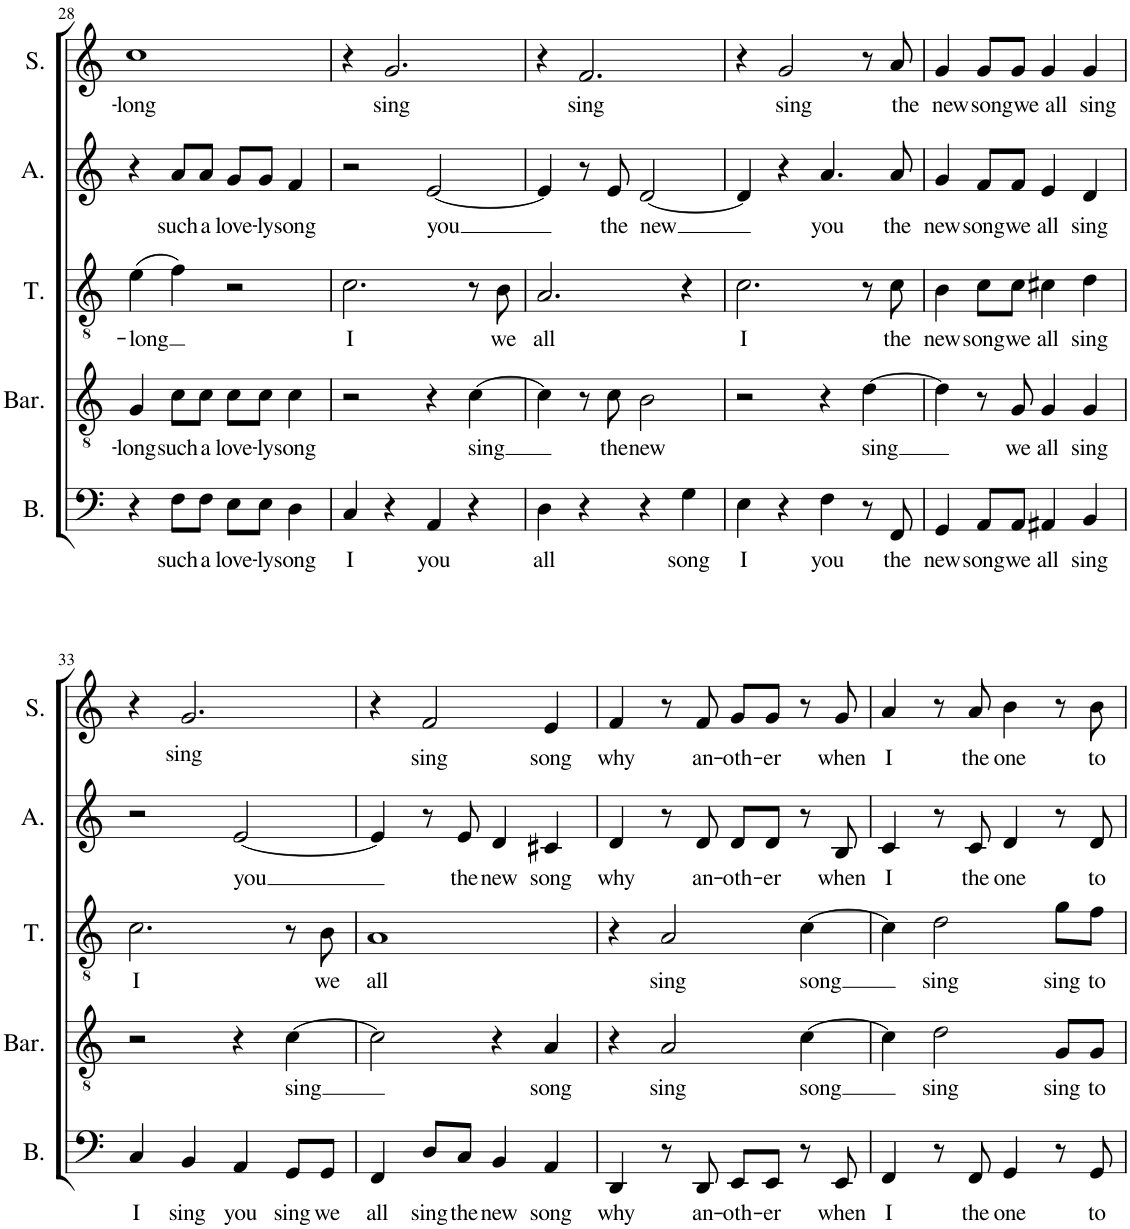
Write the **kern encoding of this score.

**kern	**text	**kern	**text	**kern	**text	**kern	**text	**kern	**text
*part5	*part5	*part4	*part4	*part3	*part3	*part2	*part2	*part1	*part1
*staff5	*staff5	*staff4	*staff4	*staff3	*staff3	*staff2	*staff2	*staff1	*staff1
*I"Bass	*	*I"Baritone	*	*I"Tenor	*	*I"Alto	*	*I"Soprano	*
*I'B.	*	*I'Bar.	*	*I'T.	*	*I'A.	*	*I'S.	*
!!LO:PB:g=z
*clefF4	*	*clefGv2	*	*clefGv2	*	*clefG2	*	*clefG2	*
*k[]	*	*k[]	*	*k[]	*	*k[]	*	*k[]	*
*M4/4	*	*M4/4	*	*M4/4	*	*M4/4	*	*M4/4	*
=28	=28	=28	=28	=28	=28	=28	=28	=28	=28
!	!	!	!LO:LY:b	!	!LO:LY:b	!	!	!	!LO:LY:b
4r	.	4G/	-long	(4e\	-long	4r	.	1cc	-long
!	!LO:LY:b	!	!LO:LY:b	!	!	!	!LO:LY:b	!	!
8F\L	such	8c\L	such	4f\)	.	8a/L	such	.	.
!	!LO:LY:b	!	!LO:LY:b	!	!	!	!LO:LY:b	!	!
8F\J	a	8c\J	a	.	.	8a/J	a	.	.
!	!LO:LY:b	!	!LO:LY:b	!	!	!	!LO:LY:b	!	!
8E\L	love-	8c\L	love-	2r	.	8g/L	love-	.	.
!	!LO:LY:b	!	!LO:LY:b	!	!	!	!LO:LY:b	!	!
8E\J	-ly	8c\J	-ly	.	.	8g/J	-ly	.	.
!	!LO:LY:b	!	!LO:LY:b	!	!	!	!LO:LY:b	!	!
4D\	song	4c\	song	.	.	4f/	song	.	.
=29	=29	=29	=29	=29	=29	=29	=29	=29	=29
!	!LO:LY:b	!	!	!	!LO:LY:b	!	!	!	!
4C/	I	2r	.	2.c\	I	2r	.	4r	.
!	!	!	!	!	!	!	!	!	!LO:LY:b
4r	.	.	.	.	.	.	.	2.g/	sing
!	!LO:LY:b	!	!	!	!	!	!LO:LY:b	!	!
4AA/	you	4r	.	.	.	[2e/	you	.	.
!	!	!	!LO:LY:b	!	!	!	!	!	!
4r	.	[4c\	sing	8r	.	.	.	.	.
!	!	!	!	!	!LO:LY:b	!	!	!	!
.	.	.	.	8B\	we	.	.	.	.
=30	=30	=30	=30	=30	=30	=30	=30	=30	=30
!	!LO:LY:b	!	!	!	!LO:LY:b	!	!	!	!
4D\	all	4c\]	.	2.A/	all	4e/]	.	4r	.
!	!	!	!	!	!	!	!	!	!LO:LY:b
4r	.	8r	.	.	.	8r	.	2.f/	sing
!	!	!	!LO:LY:b	!	!	!	!LO:LY:b	!	!
.	.	8c\	the	.	.	8e/	the	.	.
!	!	!	!LO:LY:b	!	!	!	!LO:LY:b	!	!
4r	.	2B\	new	.	.	[2d/	new	.	.
!	!LO:LY:b	!	!	!	!	!	!	!	!
4G\	song	.	.	4r	.	.	.	.	.
=31	=31	=31	=31	=31	=31	=31	=31	=31	=31
!	!LO:LY:b	!	!	!	!LO:LY:b	!	!	!	!
4E\	I	2r	.	2.c\	I	4d/]	.	4r	.
!	!	!	!	!	!	!	!	!	!LO:LY:b
4r	.	.	.	.	.	4r	.	2g/	sing
!	!LO:LY:b	!	!	!	!	!	!LO:LY:b	!	!
4F\	you	4r	.	.	.	4.a/	you	.	.
!	!	!	!LO:LY:b	!	!	!	!	!	!
8r	.	[4d\	sing	8r	.	.	.	8r	.
!	!LO:LY:b	!	!	!	!LO:LY:b	!	!LO:LY:b	!	!LO:LY:b
8FF/	the	.	.	8c\	the	8a/	the	8a/	the
=32	=32	=32	=32	=32	=32	=32	=32	=32	=32
!	!LO:LY:b	!	!	!	!LO:LY:b	!	!LO:LY:b	!	!LO:LY:b
4GG/	new	4d\]	.	4B\	new	4g/	new	4g/	new
!	!LO:LY:b	!	!	!	!LO:LY:b	!	!LO:LY:b	!	!LO:LY:b
8AA/L	song	8r	.	8c\L	song	8f/L	song	8g/L	song
!	!LO:LY:b	!	!LO:LY:b	!	!LO:LY:b	!	!LO:LY:b	!	!LO:LY:b
8AA/J	we	8G/	we	8c\J	we	8f/J	we	8g/J	we
!	!LO:LY:b	!	!LO:LY:b	!	!LO:LY:b	!	!LO:LY:b	!	!LO:LY:b
4AA#X/	all	4G/	all	4c#X\	all	4e/	all	4g/	all
!	!LO:LY:b	!	!LO:LY:b	!	!LO:LY:b	!	!LO:LY:b	!	!LO:LY:b
4BB/	sing	4G/	sing	4d\	sing	4d/	sing	4g/	sing
!!LO:LB:g=z
=33	=33	=33	=33	=33	=33	=33	=33	=33	=33
!	!LO:LY:b	!	!	!	!LO:LY:b	!	!	!	!
4C/	I	2r	.	2.c\	I	2r	.	4r	.
!	!LO:LY:b	!	!	!	!	!	!	!	!LO:LY:b
4BB/	sing	.	.	.	.	.	.	2.g/	sing
!	!LO:LY:b	!	!	!	!	!	!LO:LY:b	!	!
4AA/	you	4r	.	.	.	[2e/	you	.	.
!	!LO:LY:b	!	!LO:LY:b	!	!	!	!	!	!
8GG/L	sing	[4c\	sing	8r	.	.	.	.	.
!	!LO:LY:b	!	!	!	!LO:LY:b	!	!	!	!
8GG/J	we	.	.	8B\	we	.	.	.	.
=34	=34	=34	=34	=34	=34	=34	=34	=34	=34
!	!LO:LY:b	!	!	!	!LO:LY:b	!	!	!	!
4FF/	all	2c\]	.	1A	all	4e/]	.	4r	.
!	!LO:LY:b	!	!	!	!	!	!	!	!LO:LY:b
8D/L	sing	.	.	.	.	8r	.	2f/	sing
!	!LO:LY:b	!	!	!	!	!	!LO:LY:b	!	!
8C/J	the	.	.	.	.	8e/	the	.	.
!	!LO:LY:b	!	!	!	!	!	!LO:LY:b	!	!
4BB/	new	4r	.	.	.	4d/	new	.	.
!	!LO:LY:b	!	!LO:LY:b	!	!	!	!LO:LY:b	!	!LO:LY:b
4AA/	song	4A/	song	.	.	4c#X/	song	4e/	song
=35	=35	=35	=35	=35	=35	=35	=35	=35	=35
!	!LO:LY:b	!	!	!	!	!	!LO:LY:b	!	!LO:LY:b
4DD/	why	4r	.	4r	.	4d/	why	4f/	why
!	!	!	!LO:LY:b	!	!LO:LY:b	!	!	!	!
8r	.	2A/	sing	2A/	sing	8r	.	8r	.
!	!LO:LY:b	!	!	!	!	!	!LO:LY:b	!	!LO:LY:b
8DD/	an-	.	.	.	.	8d/	an-	8f/	an-
!	!LO:LY:b	!	!	!	!	!	!LO:LY:b	!	!LO:LY:b
8EE/L	-oth-	.	.	.	.	8d/L	-oth-	8g/L	-oth-
!	!LO:LY:b	!	!	!	!	!	!LO:LY:b	!	!LO:LY:b
8EE/J	-er	.	.	.	.	8d/J	-er	8g/J	-er
!	!	!	!LO:LY:b	!	!LO:LY:b	!	!	!	!
8r	.	[4c\	song	[4c\	song	8r	.	8r	.
!	!LO:LY:b	!	!	!	!	!	!LO:LY:b	!	!LO:LY:b
8EE/	when	.	.	.	.	8B/	when	8g/	when
=36	=36	=36	=36	=36	=36	=36	=36	=36	=36
!	!LO:LY:b	!	!	!	!	!	!LO:LY:b	!	!LO:LY:b
4FF/	I	4c\]	.	4c\]	.	4c/	I	4a/	I
!	!	!	!LO:LY:b	!	!LO:LY:b	!	!	!	!
8r	.	2d\	sing	2d\	sing	8r	.	8r	.
!	!LO:LY:b	!	!	!	!	!	!LO:LY:b	!	!LO:LY:b
8FF/	the	.	.	.	.	8c/	the	8a/	the
!	!LO:LY:b	!	!	!	!	!	!LO:LY:b	!	!LO:LY:b
4GG/	one	.	.	.	.	4d/	one	4b\	one
!	!	!	!LO:LY:b	!	!LO:LY:b	!	!	!	!
8r	.	8G/L	sing	8g\L	sing	8r	.	8r	.
!	!LO:LY:b	!	!LO:LY:b	!	!LO:LY:b	!	!LO:LY:b	!	!LO:LY:b
8GG/	to	8G/J	to	8f\J	to	8d/	to	8b\	to
=	=	=	=	=	=	=	=	=	=
*-	*-	*-	*-	*-	*-	*-	*-	*-	*-
